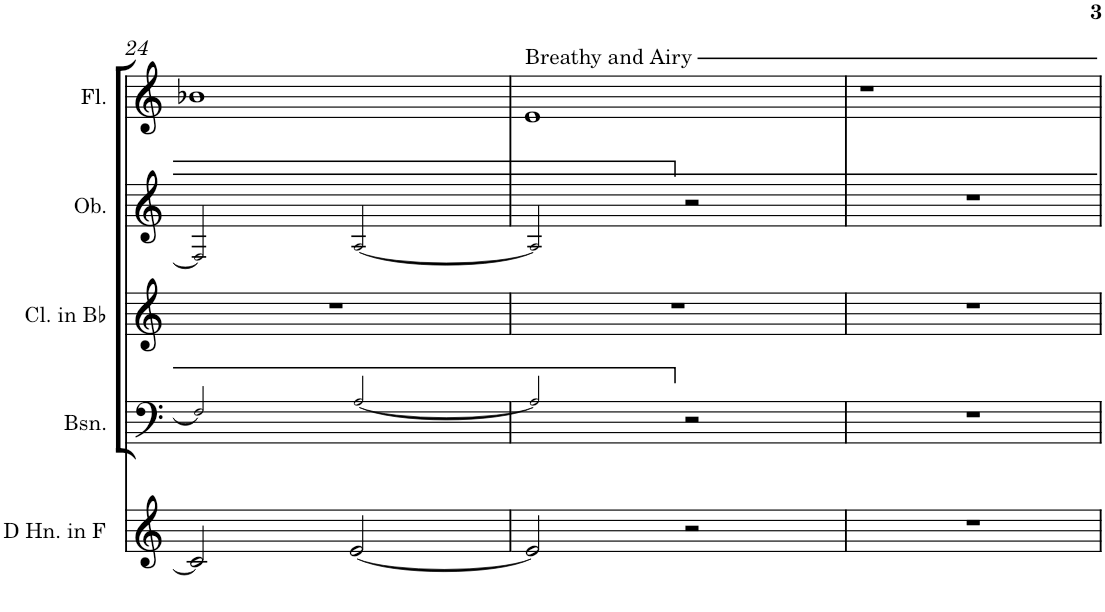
**kern	**kern	**kern	**kern	**kern
*part5	*part4	*part3	*part2	*part1
*staff5	*staff4	*staff3	*staff2	*staff1
*I"Horn in F	*I"Bassoon	*I"Clarinet in Bb	*I"Oboe	*I"Flute
*	*I'Bsn.	*I'Cl. in Bb	*I'Ob.	*I'Fl.
!!LO:PB:g=z
*clefG2	*clefF4	*clefG2	*clefG2	*clefG2
*Trd4c7	*	*Trd1c2	*	*
*k[]	*k[]	*k[]	*k[]	*k[]
*M4/4	*M4/4	*M4/4	*M4/4	*M4/4
=24	=24	=24	=24	=24
2c/]	2F/	1r	2F/	1b-X
[2e/	2A/	.	2A/	.
=25	=25	=25	=25	=25
!	!	!	!	!LO:TX:a:t=Breathy and Airy
2e/]	2A/	1r	2A/	1e
2r	2r	.	2r	.
=26	=26	=26	=26	=26
1r	1r	1r	1r	1r
=	=	=	=	=
*-	*-	*-	*-	*-
